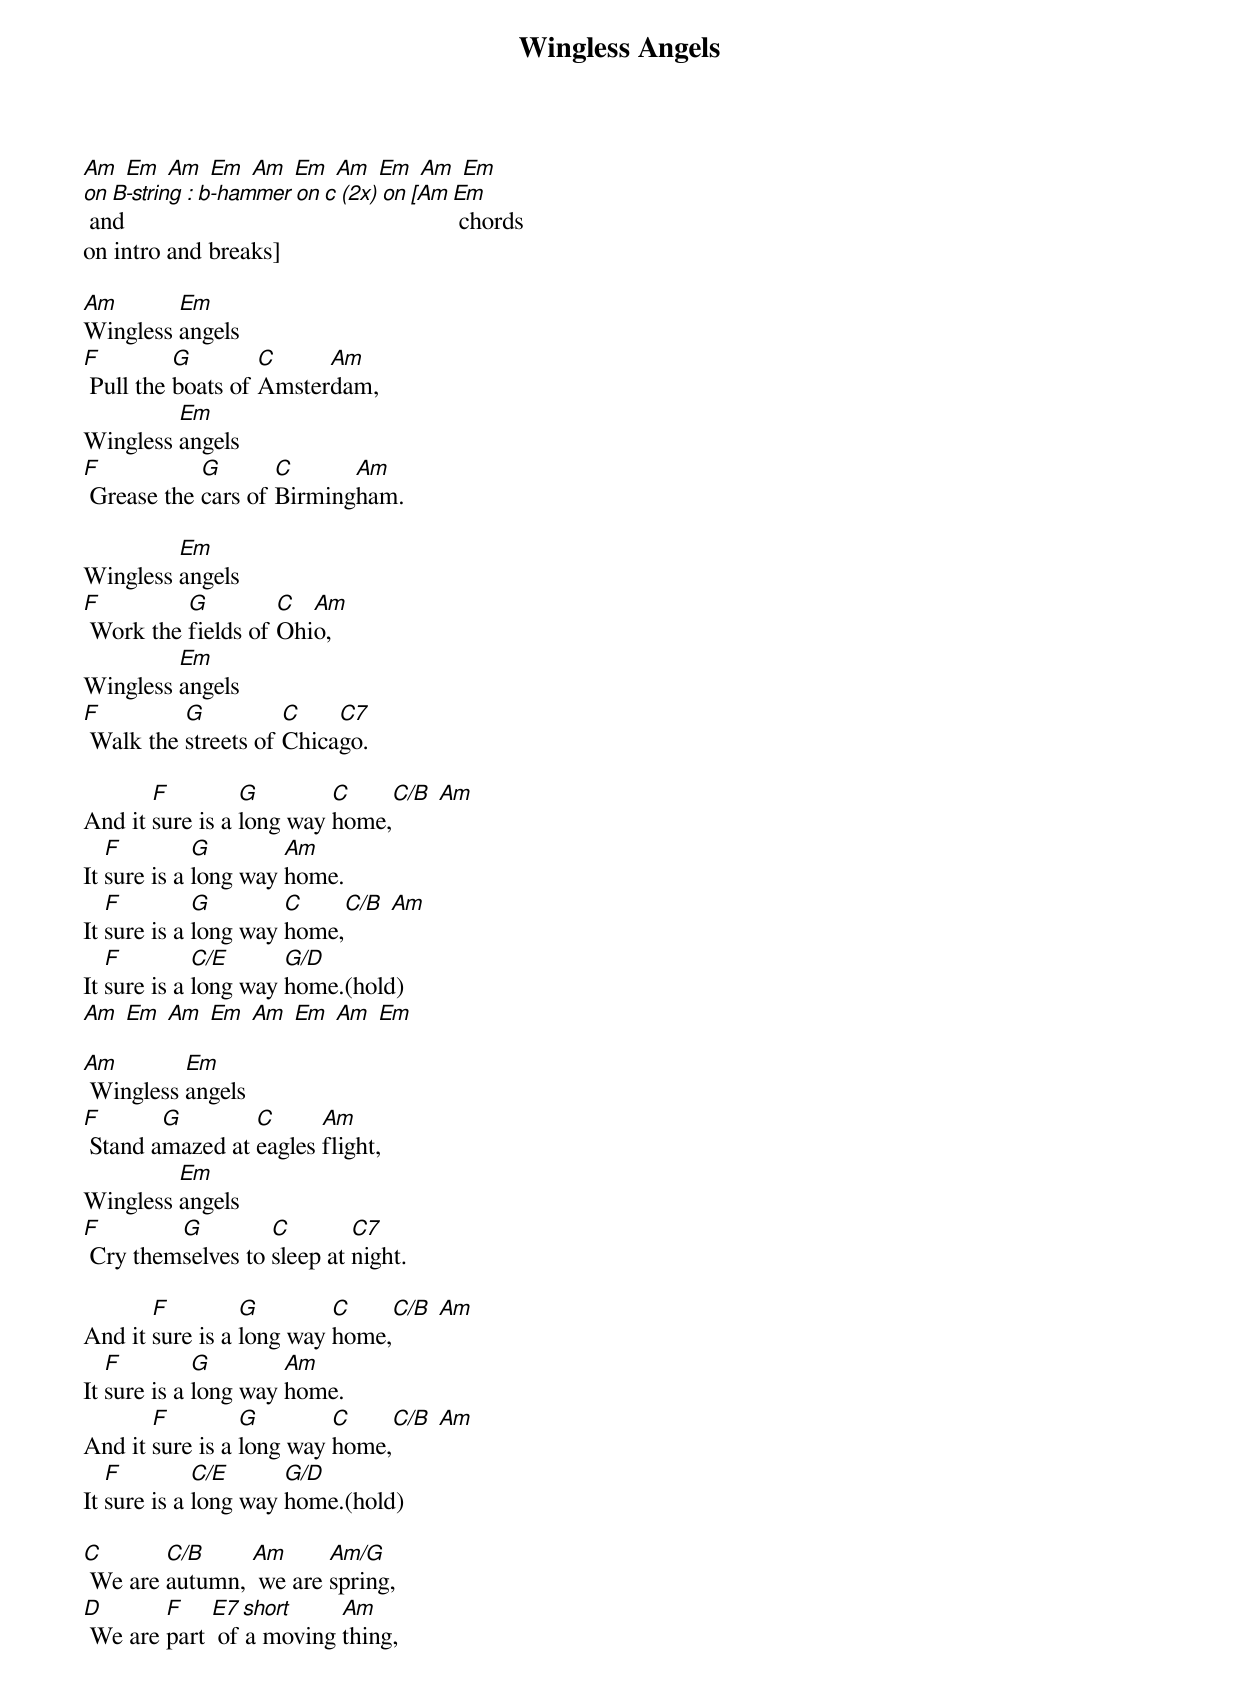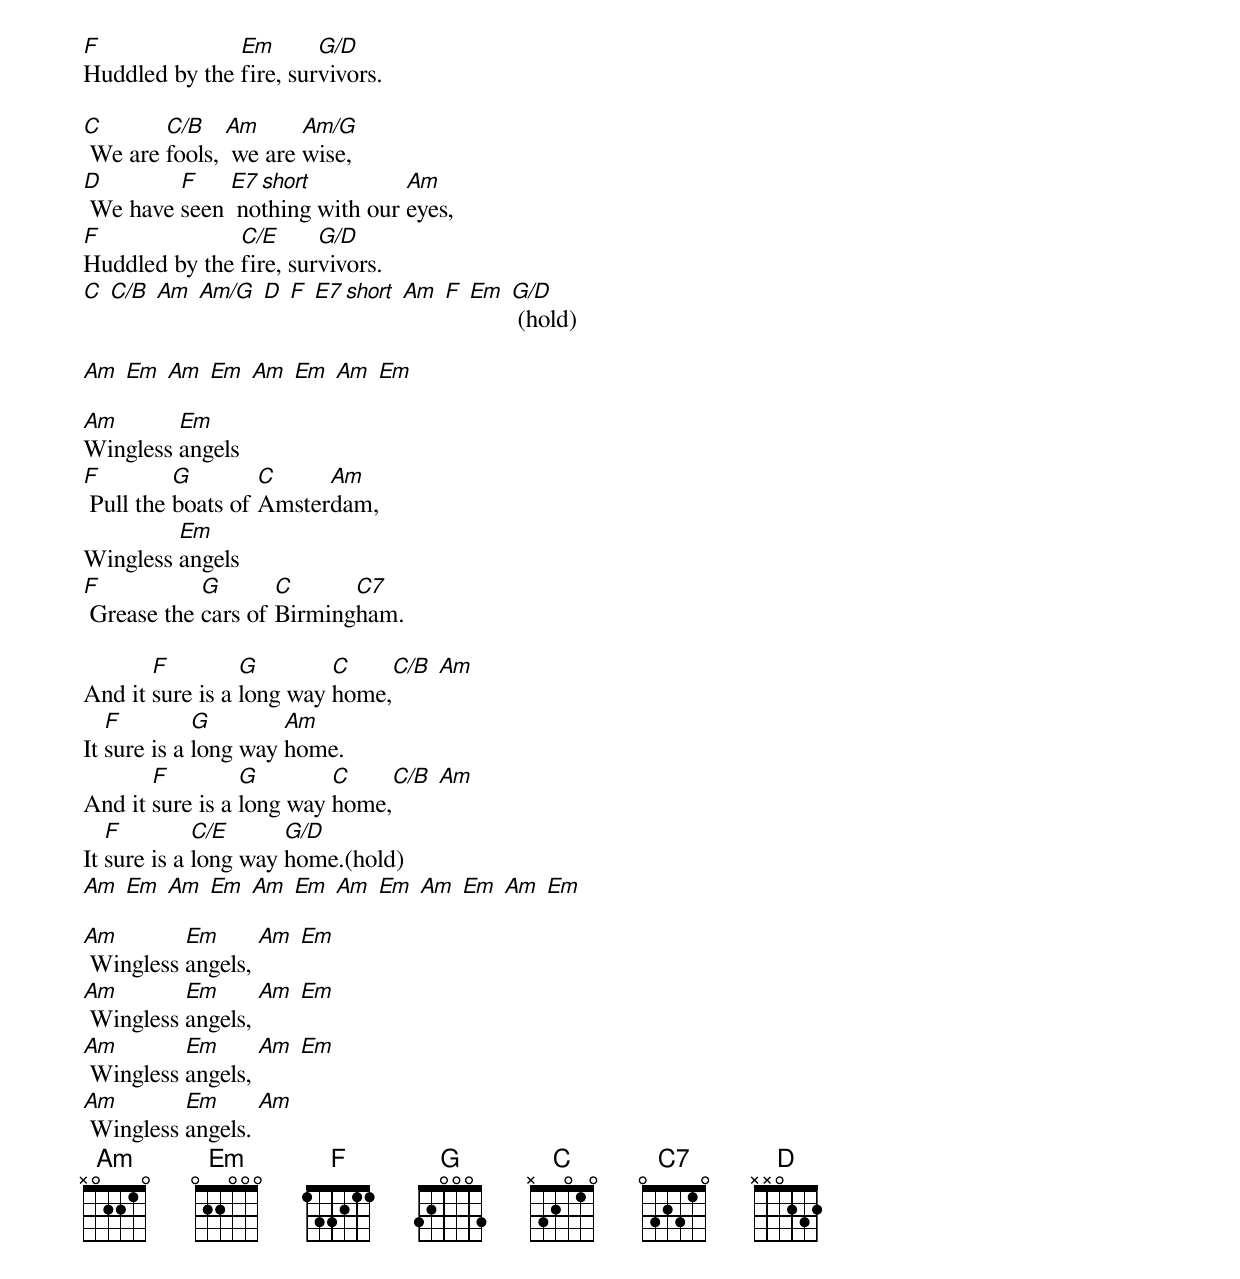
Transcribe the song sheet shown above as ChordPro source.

{title: Wingless Angels}
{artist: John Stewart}
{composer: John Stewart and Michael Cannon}
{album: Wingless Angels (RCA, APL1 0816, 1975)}

[Am] [Em] [Am] [Em] [Am] [Em] [Am] [Em] [Am] [Em]
[*on B-string : b-hammer on c (2x) on [Am] and [Em] chords
on intro and breaks]

[Am]Wingless [Em]angels
[F] Pull the [G]boats of [C]Amster[Am]dam,
Wingless [Em]angels
[F] Grease the [G]cars of [C]Birming[Am]ham.

Wingless [Em]angels
[F] Work the [G]fields of [C]Ohi[Am]o,
Wingless [Em]angels
[F] Walk the [G]streets of [C]Chica[C7]go.

And it [F]sure is a [G]long way [C]home,[C/B] [Am]
It [F]sure is a [G]long way [Am]home.
It [F]sure is a [G]long way [C]home,[C/B] [Am]
It [F]sure is a [C/E]long way [G/D]home.(hold)
[Am] [Em] [Am] [Em] [Am] [Em] [Am] [Em]

[Am] Wingless [Em]angels
[F] Stand a[G]mazed at [C]eagles [Am]flight,
Wingless [Em]angels
[F] Cry them[G]selves to [C]sleep at [C7]night.

And it [F]sure is a [G]long way [C]home,[C/B] [Am]
It [F]sure is a [G]long way [Am]home.
And it [F]sure is a [G]long way [C]home,[C/B] [Am]
It [F]sure is a [C/E]long way [G/D]home.(hold)

[C] We are [C/B]autumn, [Am] we are [Am/G]spring,
[D] We are [F]part [E7 short] of a moving [Am]thing,
[F]Huddled by the [Em]fire, sur[G/D]vivors.

[C] We are [C/B]fools, [Am] we are [Am/G]wise,
[D] We have [F]seen [E7 short] nothing with our [Am]eyes,
[F]Huddled by the [C/E]fire, sur[G/D]vivors.
[C] [C/B] [Am] [Am/G] [D] [F] [E7 short] [Am] [F] [Em] [G/D] (hold)

[Am] [Em] [Am] [Em] [Am] [Em] [Am] [Em]

[Am]Wingless [Em]angels
[F] Pull the [G]boats of [C]Amster[Am]dam,
Wingless [Em]angels
[F] Grease the [G]cars of [C]Birming[C7]ham.

And it [F]sure is a [G]long way [C]home,[C/B] [Am]
It [F]sure is a [G]long way [Am]home.
And it [F]sure is a [G]long way [C]home,[C/B] [Am]
It [F]sure is a [C/E]long way [G/D]home.(hold)
[Am] [Em] [Am] [Em] [Am] [Em] [Am] [Em] [Am] [Em] [Am] [Em]

[Am] Wingless [Em]angels, [Am] [Em]
[Am] Wingless [Em]angels, [Am] [Em]
[Am] Wingless [Em]angels, [Am] [Em]
[Am] Wingless [Em]angels. [Am]
